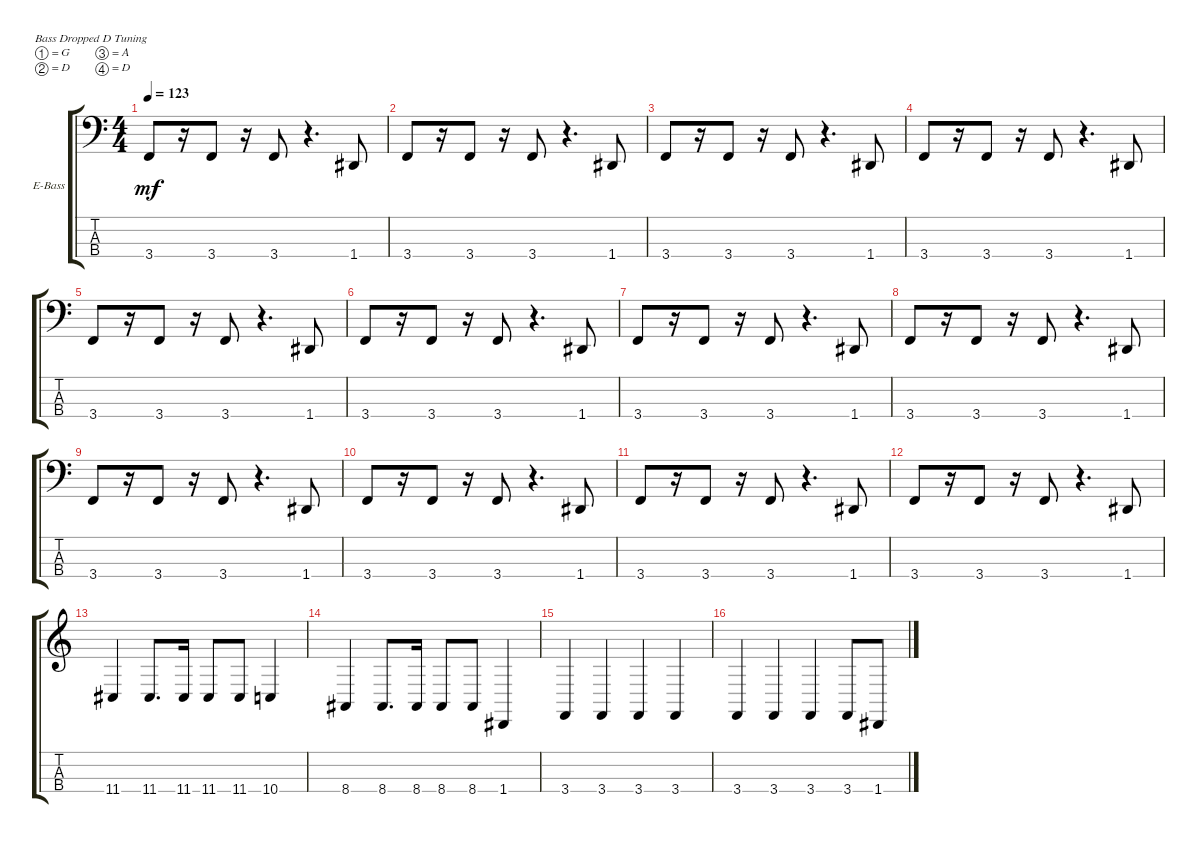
\defaultSystemsLayout 4
\bracketExtendMode groupsimilarinstruments
\firstSystemTrackNameOrientation horizontal
\otherSystemsTrackNameOrientation horizontal
\track ("Electric Bass" "E-Bass") {instrument electricbassfinger}
\staff {score tabs}
\tuning (G2 D2 A1 D1)
\ts (4 4)
\tempo 123
\clef f4
\scale
0.333333
\ks c
3.4.8{dy mf} r.16 3.4.8 r.16 3.4.8 r.4{d} 1.4.8 |
\scale
0.333333 3.4.8 r.16 3.4.8 r.16 3.4.8 r.4{d} 1.4.8 |
\scale
0.333333 3.4.8 r.16 3.4.8 r.16 3.4.8 r.4{d} 1.4.8 |
\scale
0.333333 3.4.8 r.16 3.4.8 r.16 3.4.8 r.4{d} 1.4.8 |
\scale
0.333333 3.4.8 r.16 3.4.8 r.16 3.4.8 r.4{d} 1.4.8 |
\scale
0.333333 3.4.8 r.16 3.4.8 r.16 3.4.8 r.4{d} 1.4.8 |
\scale
0.333333 3.4.8 r.16 3.4.8 r.16 3.4.8 r.4{d} 1.4.8 |
\scale
0.333333 3.4.8 r.16 3.4.8 r.16 3.4.8 r.4{d} 1.4.8 |
\scale
0.333333 3.4.8 r.16 3.4.8 r.16 3.4.8 r.4{d} 1.4.8 |
\scale
0.333333 3.4.8 r.16 3.4.8 r.16 3.4.8 r.4{d} 1.4.8 |
\scale
0.333333 3.4.8 r.16 3.4.8 r.16 3.4.8 r.4{d} 1.4.8 |
\scale
0.333333 3.4.8 r.16 3.4.8 r.16 3.4.8 r.4{d} 1.4.8 |
\clef g2
\scale
0.333333 11.4.4 11.4.8{d} 11.4.16 11.4.8 11.4.8 10.4.4 |
\scale
0.333333 8.4.4 8.4.8{d} 8.4.16 8.4.8 8.4.8 1.4.4 |
\scale
0.333333 3.4.4 3.4.4 3.4.4 3.4.4 |
\scale
0.333333 3.4.4 3.4.4 3.4.4 3.4.8 1.4.8
